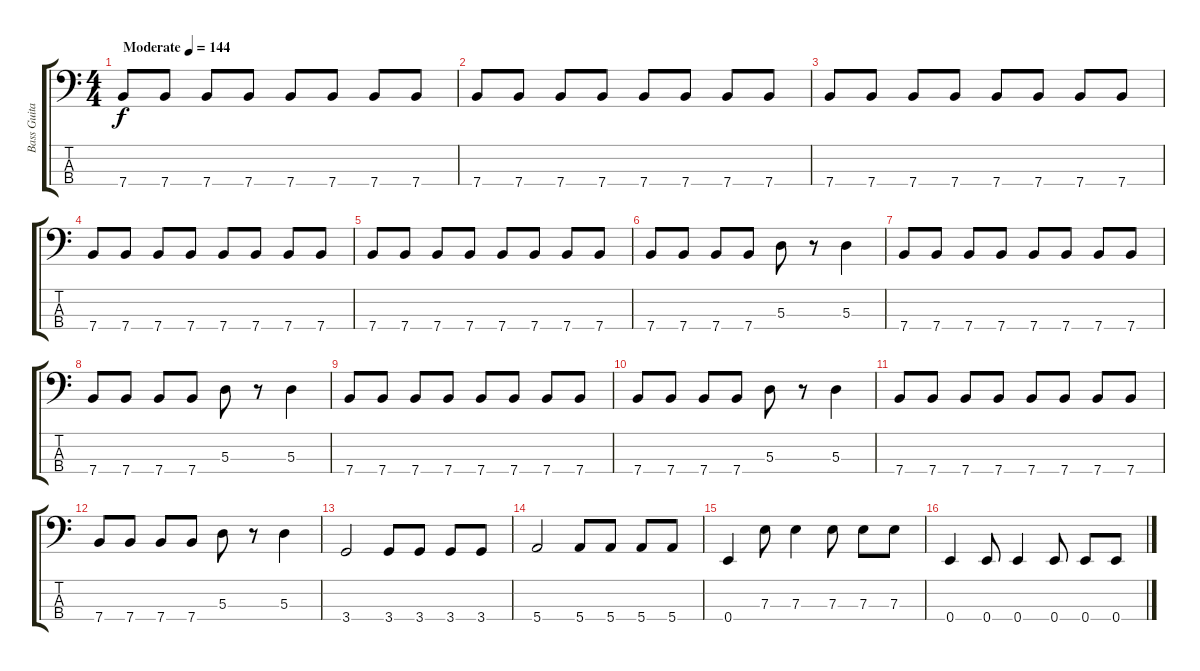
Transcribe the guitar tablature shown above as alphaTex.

\track ("Bass Guitar (Kuko)" "Bass Guita") {instrument electricbasspick}
\staff {score tabs}
\tuning (G2 D2 A1 E1) {hide}
\ts (4 4)
\tempo (144 "Moderate")
\clef f4
\ks c
7.4.8{dy f instrument electricbasspick} 7.4.8 7.4.8 7.4.8 7.4.8 7.4.8 7.4.8 7.4.8 |
7.4.8 7.4.8 7.4.8 7.4.8 7.4.8 7.4.8 7.4.8 7.4.8 |
7.4.8 7.4.8 7.4.8 7.4.8 7.4.8 7.4.8 7.4.8 7.4.8 |
7.4.8 7.4.8 7.4.8 7.4.8 7.4.8 7.4.8 7.4.8 7.4.8 |
7.4.8 7.4.8 7.4.8 7.4.8 7.4.8 7.4.8 7.4.8 7.4.8 |
7.4.8 7.4.8 7.4.8 7.4.8 5.3.8 r.8 5.3.4 |
7.4.8 7.4.8 7.4.8 7.4.8 7.4.8 7.4.8 7.4.8 7.4.8 |
7.4.8 7.4.8 7.4.8 7.4.8 5.3.8 r.8 5.3.4 |
7.4.8 7.4.8 7.4.8 7.4.8 7.4.8 7.4.8 7.4.8 7.4.8 |
7.4.8 7.4.8 7.4.8 7.4.8 5.3.8 r.8 5.3.4 |
7.4.8 7.4.8 7.4.8 7.4.8 7.4.8 7.4.8 7.4.8 7.4.8 |
7.4.8 7.4.8 7.4.8 7.4.8 5.3.8 r.8 5.3.4 |
3.4.2 3.4.8 3.4.8 3.4.8 3.4.8 |
5.4.2 5.4.8 5.4.8 5.4.8 5.4.8 |
0.4.4 7.3.8 7.3.4 7.3.8 7.3.8 7.3.8 |
0.4.4 0.4.8 0.4.4 0.4.8 0.4.8 0.4.8
